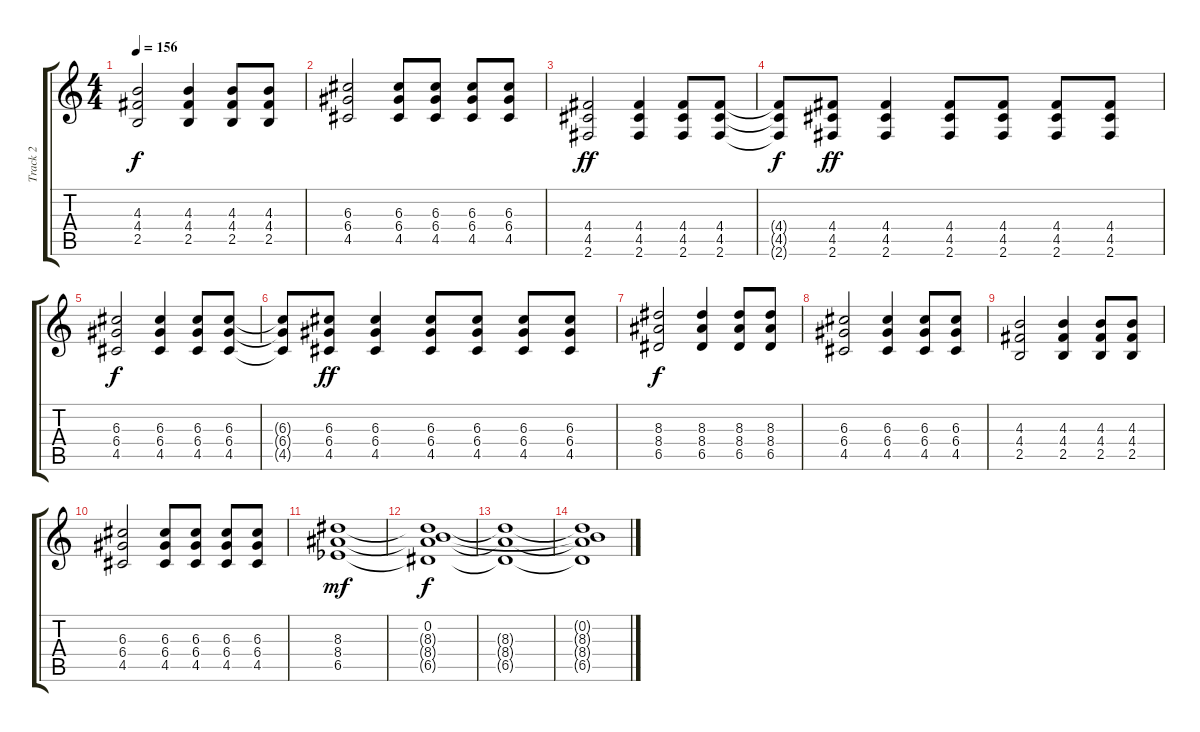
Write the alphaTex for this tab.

\track ("Track 2" "Track 2") {instrument overdrivenguitar}
\staff {score tabs}
\tuning (E4 B3 G3 D3 A2 E2) {hide}
\ts (4 4)
\tempo 156
\clef g2
\ks c
(4.3 4.4 2.5).2{dy f} (4.3 4.4 2.5).4 (4.3 4.4 2.5).8 (4.3 4.4 2.5).8 |
(6.3 6.4 4.5).2 (6.3 6.4 4.5).8 (6.3 6.4 4.5).8 (6.3 6.4 4.5).8 (6.3 6.4 4.5).8 |
(4.4 4.5 2.6).2{dy ff} (4.4 4.5 2.6).4 (4.4 4.5 2.6).8 (4.4 4.5 2.6).8 |
(4.4{t} 4.5{t} 2.6{t}).8{dy f} (4.4 4.5 2.6).8{dy ff} (4.4 4.5 2.6).4 (4.4 4.5 2.6).8 (4.4 4.5 2.6).8 (4.4 4.5 2.6).8 (4.4 4.5 2.6).8 |
(6.3 6.4 4.5).2{dy f} (6.3 6.4 4.5).4 (6.3 6.4 4.5).8 (6.3 6.4 4.5).8 |
(6.3{t} 6.4{t} 4.5{t}).8 (6.3 6.4 4.5).8{dy ff} (6.3 6.4 4.5).4 (6.3 6.4 4.5).8 (6.3 6.4 4.5).8 (6.3 6.4 4.5).8 (6.3 6.4 4.5).8 |
(8.3 8.4 6.5).2{dy f} (8.3 8.4 6.5).4 (8.3 8.4 6.5).8 (8.3 8.4 6.5).8 |
(6.3 6.4 4.5).2 (6.3 6.4 4.5).4 (6.3 6.4 4.5).8 (6.3 6.4 4.5).8 |
(4.3 4.4 2.5).2 (4.3 4.4 2.5).4 (4.3 4.4 2.5).8 (4.3 4.4 2.5).8 |
(6.3 6.4 4.5).2 (6.3 6.4 4.5).8 (6.3 6.4 4.5).8 (6.3 6.4 4.5).8 (6.3 6.4 4.5).8 |
(8.3 8.4 6.5{acc b}).1{dy mf} |
(0.2 8.3{t} 8.4{t} 6.5{t}).1{dy f} |
(8.3{t} 8.4{t} 6.5{t}).1 |
(0.2{t} 8.3{t} 8.4{t} 6.5{t}).1
